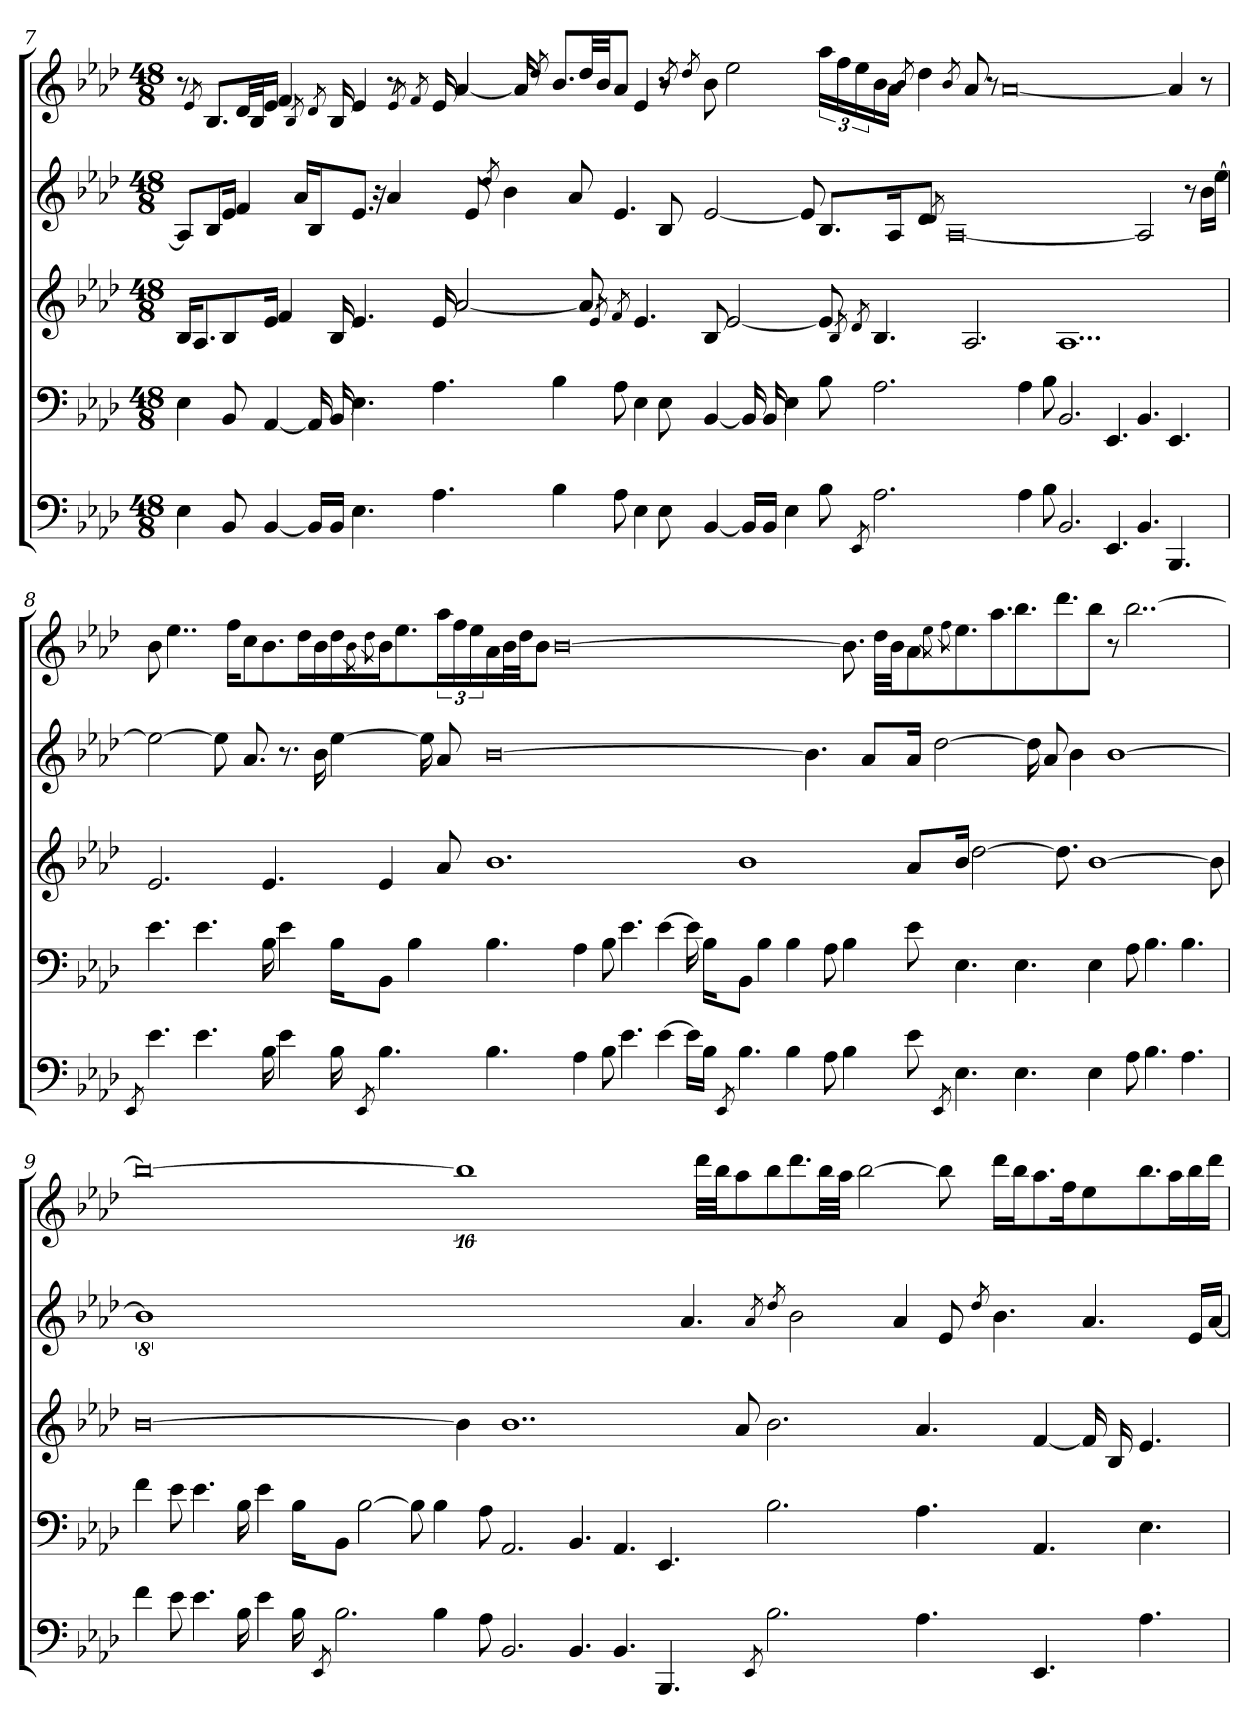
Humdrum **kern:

**kern	**kern	**kern	**kern	**kern
*part5	*part4	*part3	*part2	*part1
*staff5	*staff4	*staff3	*staff2	*staff1
*clefF4	*clefF4	*clefG2	*clefG2	*clefG2
*k[b-e-a-d-]	*k[b-e-a-d-]	*k[b-e-a-d-]	*k[b-e-a-d-]	*k[b-e-a-d-]
*M48/8	*M48/8	*M48/8	*M48/8	*M48/8
=7	=7	=7	=7	=7
4E-	4E-	16B-/KL	8A-/L]	8r
.	.	8.A-/	.	.
.	.	.	.	8qe-
.	.	.	8B-/	8.B-/L
8BB-	8BB-	8B-/	16e-/Jk	.
.	.	.	4f	32d-/LL
.	.	.	.	32B-/J
[4BB-	[4AA-	16e-/Jk	.	16e-/JJ
.	.	4f	.	4f
.	.	.	16a-/KL	.
16BB-/LL]	16AA-]	.	8B-/	.
.	.	.	.	8qB-
.	.	.	.	8qd-
16BB-/JJ	16BB-	16B-	.	16B-
4.E-	4.E-	4.e-	8.e-/J	4e-
.	.	.	16r	.
.	.	.	4a-	8r
.	.	.	.	8qe-
.	.	.	.	8qf
4.A-	4.A-	16e-	.	16e-
.	.	[2a-	.	[4a-
.	.	.	8e-	.
.	.	.	8qdd-	.
.	.	.	4b-	.
.	.	.	.	16a-]
.	.	.	.	8qdd-
4B-	4B-	.	.	8.b-/L
.	.	.	8a-	.
.	.	8.a-]	.	32dd-/LL
.	.	.	.	32b-/JJ
8A-	8A-	.	4.e-	8a-/J
.	.	8qe-	.	.
.	.	8qf	.	.
4E-	4E-	4.e-	.	4e-
8E-	8E-	.	8B-	8r
.	.	.	.	8qb-
.	.	.	.	8qdd-
[4BB-	[4BB-	8B-	[2e-	8b-
.	.	[2e-	.	2ee-
16BB-/LL]	16BB-]	.	.	.
16BB-/JJ	16BB-	.	.	.
4E-	4E-	.	.	.
.	.	.	8e-]	.
8B-	8B-	8e-]	8.B-/L	24aa-\LL
.	.	.	.	24ff\
.	.	.	.	24ee-\
.	.	8qB-	.	.
8qEE-	.	8qd-	.	.
2.A-	2.A-	4.B-	.	16b-\
.	.	.	16A-/K	16a-\JJ
.	.	.	.	8qb-
.	.	.	8d-/J	4dd-
.	.	.	8qd-	.
.	.	.	[0A-	.
.	.	.	.	8qb-
.	.	2.A-	.	8a-
.	.	.	.	8r
.	.	.	.	[0a-
4A-	4A-	.	.	.
8B-	8B-	.	.	.
2.BB-	2.BB-	1...A-	.	.
4.EE-	4.EE-	.	.	.
4.BB-	4.BB-	.	2A-]	.
4.BBB-	4.EE-	.	.	4a-]
.	.	.	8r	.
.	.	.	16b-\LL	8r
.	.	.	[16ee-\JJ	.
=8	=8	=8	=8	=8
8qEE-	.	.	.	.
4.e-	4.e-	2.e-	2ee-_	8b-
.	.	.	.	4..ee-
4.e-	4.e-	.	.	.
.	.	.	8ee-]	.
.	.	.	.	16ff\KL
.	.	.	8.a-	8cc\
16B-	16B-	4.e-	.	8.b-\
4e-	4e-	.	8.r	.
.	.	.	.	16dd-\L
.	.	.	16b-	16b-\
16B-	16B-\KL	.	[4ee-	16dd-\
.	.	.	.	8qb-\
8qEE-	.	.	.	8qdd-\
4.B-	8BB-\J	4e-	.	16b-\J
.	.	.	.	8.ee-\
.	4B-	.	.	.
.	.	.	16ee-]	.
.	.	8a-	8a-	24aa-\L
.	.	.	.	24ff\
.	.	.	.	24ee-\
4.B-	4.B-	1.b-	[0b-	16a-\
.	.	.	.	32b-\L
.	.	.	.	32dd-\JJ
.	.	.	.	8b-\J
.	.	.	.	[0b-
4A-	4A-	.	.	.
8B-	8B-	.	.	.
4.e-	4.e-	.	.	.
[4e-	[4e-	.	.	.
16e-\LL]	16e-]	.	.	.
16B-\JJ	16B-\KL	.	.	.
8qEE-	.	.	.	.
4.B-	8BB-\J	1b-	.	.
.	4B-	.	.	.
4B-	4B-	.	.	.
.	.	.	4.b-]	.
8A-	8A-	.	.	.
4B-	4B-	.	.	8.b-]
.	.	.	8a-/L	.
.	.	.	.	32dd-\LLL
.	.	.	.	32b-\JJ
8e-	8e-	8a-/L	16a-/Jk	8a-\
.	.	.	[2dd-	.
.	.	.	.	8qee-\
8qEE-	.	.	.	8qff\
4.E-	4.E-	16b-/Jk	.	8.ee-\
.	.	[2dd-	.	.
.	.	.	.	8.aa-\
4.E-	4.E-	.	.	8.bb-\
.	.	.	16dd-]	.
.	.	.	8a-	.
.	.	8.dd-]	.	8.ddd-\
.	.	.	4b-	.
4E-	4E-	[1b-	.	8bb-\J
.	.	.	[1b-	8r
8A-	8A-	.	.	[2..bb-
4.B-	4.B-	.	.	.
4.A-	4.B-	.	.	.
.	.	8b-]	.	.
=9	=9	=9	=9	=9
4f	4f	[0b-	8%31b-]	0bb-_
8e-	8e-	.	.	.
4.e-	4.e-	.	.	.
16B-	16B-	.	.	.
4e-	4e-	.	.	.
16B-	16B-\KL	.	.	.
8qEE-	.	.	.	.
2.B-	8BB-\J	.	.	.
.	[2B-	.	.	.
.	8B-]	.	.	.
4B-	4B-	.	.	.
.	.	4b-]	.	16%31bb-]
8A-	8A-	.	.	.
2.BB-	2.AA-	1..b-	.	.
4.BB-	4.BB-	.	.	.
4.BB-	4.AA-	.	.	.
4.BBB-	4.EE-	.	.	.
.	.	.	4.a-	.
.	.	.	.	32ddd-\LLL
.	.	.	.	32bb-\JJ
.	.	8a-	.	8aa-\
8qEE-	.	.	.	.
2.B-	2.B-	2.b-	.	8bb-\
.	.	.	8qa-	.
.	.	.	8qdd-	.
.	.	.	2b-	8.ddd-\
.	.	.	.	32bb-\LL
.	.	.	.	32aa-\JJJ
.	.	.	.	[2bb-
.	.	.	4a-	.
4.A-	4.A-	4.a-	.	.
.	.	.	8e-	8bb-]
.	.	.	8qdd-	.
.	.	.	4.b-	16ddd-\LL
.	.	.	.	16bb-\J
4.EE-	4.AA-	[4f	.	8.aa-\
.	.	.	.	16ff\K
.	.	16f]	4.a-	8ee-\
.	.	16B-	.	.
4.A-	4.E-	4.e-	.	8.bb-\
.	.	.	.	16aa-\L
.	.	.	16e-/LL	16bb-\
.	.	.	[16a-/JJ	16ddd-\JJ
=	=	=	=	=
*-	*-	*-	*-	*-
